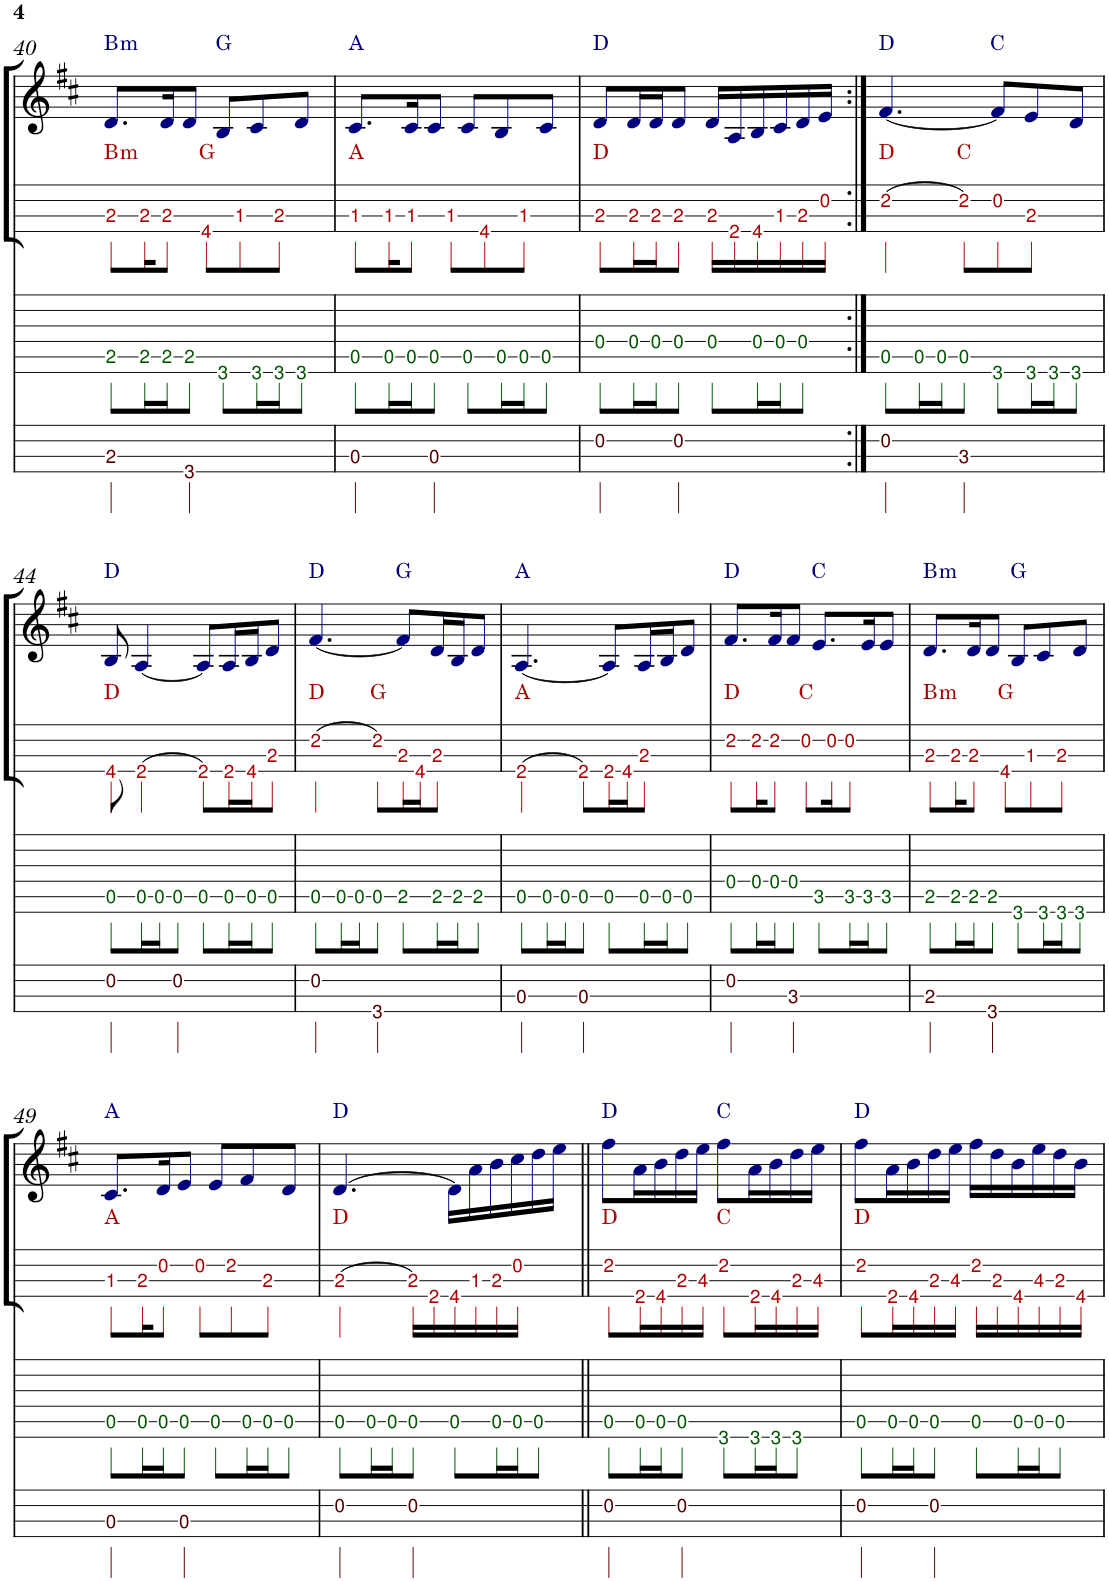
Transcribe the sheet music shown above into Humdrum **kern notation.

**kern	**kern	**kern	**harte	**kern	**harte
*part4	*part3	*part2	*part2	*part1	*part1
*staff4	*staff3	*staff2	*	*staff1	*
*I"Bass Guitar	*I"Guitar	*I"Ukulele	*	*I"Mandolin	*
!!LO:PB:g=z
*	*	*	*	*clefG2	*
*k[f#c#]	*k[f#c#]	*k[f#c#]	*	*k[f#c#]	*
*D:	*D:	*D:	*	*D:	*
*M6/8	*M6/8	*M6/8	*	*M6/8	*
=40	=40	=40	=40	=40	=40
!	!	!	!LO:H:kt=m	!	!LO:H:kt=m
4BBBi\	8BBj\L	8dZ\L	B:min	8.dV/L	B:min
.	16BBj\L	16dZ\K	.	.	.
.	16BBj\J	8dZ\J	.	16dV/K	.
4GGGi\	8BBj\J	.	.	8dV/J	.
.	.	8BZ\L	G:maj	.	.
.	8GGj\L	.	.	8BV/L	G:maj
.	.	8c#Z\	.	.	.
4ryy	16GGj\L	.	.	8c#V/	.
.	16GGj\J	8dZ\J	.	.	.
.	8GGj\J	.	.	8dV/J	.
.	.	16ryy	.	.	.
=41	=41	=41	=41	=41	=41
4AAAi\	8AAj\L	8c#Z\L	A:maj	8.c#V/L	A:maj
.	16AAj\L	16c#Z\K	.	.	.
.	16AAj\J	8c#Z\J	.	16c#V/K	.
4AAAi\	8AAj\J	.	.	8c#V/J	.
.	.	8c#Z\L	.	.	.
.	8AAj\L	.	.	8c#V/L	.
.	.	8BZ\	.	.	.
4ryy	16AAj\L	.	.	8BV/	.
.	16AAj\J	8c#Z\J	.	.	.
.	8AAj\J	.	.	8c#V/J	.
.	.	16ryy	.	.	.
=42	=42	=42	=42	=42	=42
4DDi\	8Dj\L	8dZ\L	D:maj	8dV/L	D:maj
.	16Dj\L	16dZ\L	.	16dV/L	.
.	16Dj\J	16dZ\J	.	16dV/J	.
4DDi\	8Dj\J	8dZ\J	.	8dV/J	.
.	8Dj\L	16dZ\LL	.	16dV/LL	.
.	.	16AZ\	.	16AV/	.
4ryy	16Dj\L	16BZ\	.	16BV/	.
.	16Dj\J	16c#Z\	.	16c#V/	.
.	8Dj\J	16dZ\	.	16dV/	.
.	.	16eZ\JJ	.	16eV/JJ	.
=43:|!	=43:|!	=43:|!	=43:|!	=43:|!	=43:|!
4DDi\	8AAj\L	[4f#Z\	D:maj	[4.f#V/	D:maj
.	16AAj\L	.	.	.	.
.	16AAj\J	.	.	.	.
4CCni\	8AAj\J	8f#Z\L]	C:maj	.	.
.	8GGj\L	8eZ\	.	8f#V/L]	C:maj
4ryy	16GGj\L	8dZ\J	.	8eV/	.
.	16GGj\J	.	.	.	.
.	8GGj\J	8ryy	.	8dV/J	.
!!LO:LB:g=z
=44	=44	=44	=44	=44	=44
4DDi\	8AAj\L	8BZ\	D:maj	8BV/	D:maj
.	16AAj\L	[4AZ\	.	[4AV/	.
.	16AAj\J	.	.	.	.
4DDi\	8AAj\J	.	.	.	.
.	8AAj\L	8AZ\L]	.	8AV/L]	.
4ryy	16AAj\L	16AZ\L	.	16AV/L	.
.	16AAj\J	16BZ\J	.	16BV/J	.
.	8AAj\J	8dZ\J	.	8dV/J	.
=45	=45	=45	=45	=45	=45
4DDi\	8AAj\L	[4f#Z\	D:maj	[4.f#V/	D:maj
.	16AAj\L	.	.	.	.
.	16AAj\J	.	.	.	.
4GGGi\	8AAj\J	8f#Z\L]	G:maj	.	.
.	8BBj\L	16dZ\L	.	8f#V/L]	G:maj
.	.	16BZ\J	.	.	.
4ryy	16BBj\L	8dZ\J	.	16dV/L	.
.	16BBj\J	.	.	16BV/J	.
.	8BBj\J	8ryy	.	8dV/J	.
=46	=46	=46	=46	=46	=46
4AAAi\	8AAj\L	[4AZ\	A:maj	[4.AV/	A:maj
.	16AAj\L	.	.	.	.
.	16AAj\J	.	.	.	.
4AAAi\	8AAj\J	8AZ\L]	.	.	.
.	8AAj\L	16AZ\L	.	8AV/L]	.
.	.	16BZ\J	.	.	.
4ryy	16AAj\L	8dZ\J	.	16AV/L	.
.	16AAj\J	.	.	16BV/J	.
.	8AAj\J	8ryy	.	8dV/J	.
=47	=47	=47	=47	=47	=47
4DDi\	8Dj\L	8f#Z\L	D:maj	8.f#V/L	D:maj
.	16Dj\L	16f#Z\K	.	.	.
.	16Dj\J	8f#Z\J	.	16f#V/K	.
4CCni\	8Dj\J	.	.	8f#V/J	.
.	.	8eZ\L	C:maj	.	.
.	8Cnj\L	.	.	8.eV/L	C:maj
.	.	16eZ\K	.	.	.
4ryy	16Cj\L	8eZ\J	.	.	.
.	16Cj\J	.	.	16eV/K	.
.	8Cj\J	8ryy	.	8eV/J	.
=48	=48	=48	=48	=48	=48
!	!	!	!LO:H:kt=m	!	!LO:H:kt=m
4BBBi\	8BBj\L	8dZ\L	B:min	8.dV/L	B:min
.	16BBj\L	16dZ\K	.	.	.
.	16BBj\J	8dZ\J	.	16dV/K	.
4GGGi\	8BBj\J	.	.	8dV/J	.
.	.	8BZ\L	G:maj	.	.
.	8GGj\L	.	.	8BV/L	G:maj
.	.	8c#Z\	.	.	.
4ryy	16GGj\L	.	.	8c#V/	.
.	16GGj\J	8dZ\J	.	.	.
.	8GGj\J	.	.	8dV/J	.
.	.	16ryy	.	.	.
!!LO:LB:g=z
=49	=49	=49	=49	=49	=49
4AAAi\	8AAj\L	8c#Z\L	A:maj	8.c#V/L	A:maj
.	16AAj\L	16dZ\K	.	.	.
.	16AAj\J	8eZ\J	.	16dV/K	.
4AAAi\	8AAj\J	.	.	8eV/J	.
.	.	8eZ\L	.	.	.
.	8AAj\L	.	.	8eV/L	.
.	.	8f#Z\	.	.	.
4ryy	16AAj\L	.	.	8f#V/	.
.	16AAj\J	8dZ\J	.	.	.
.	8AAj\J	.	.	8dV/J	.
.	.	16ryy	.	.	.
=50	=50	=50	=50	=50	=50
4DDi\	8AAj\L	[4dZ\	D:maj	[4.dV/	D:maj
.	16AAj\L	.	.	.	.
.	16AAj\J	.	.	.	.
4DDi\	8AAj\J	16dZ\LL]	.	.	.
.	.	16AZ\	.	.	.
.	8AAj\L	16BZ\	.	16dV\LL]	.
.	.	16c#Z\	.	16aV\	.
4ryy	16AAj\L	16dZ\	.	16bV\	.
.	16AAj\J	16eZ\JJ	.	16cc#V\	.
.	8AAj\J	8ryy	.	16ddV\	.
.	.	.	.	16eeV\JJ	.
=51||	=51||	=51||	=51||	=51||	=51||
4DDi\	8AAj\L	8f#Z\L	D:maj	8ff#V\L	D:maj
.	16AAj\L	16AZ\L	.	16aV\L	.
.	16AAj\J	16BZ\	.	16bV\	.
4DDi\	8AAj\J	16dZ\	.	16ddV\	.
.	.	16eZ\JJ	.	16eeV\JJ	.
.	8GGj\L	8f#Z\L	C:maj	8ff#V\L	C:maj
4ryy	16GGj\L	16AZ\L	.	16aV\L	.
.	16GGj\J	16BZ\	.	16bV\	.
.	8GGj\J	16dZ\	.	16ddV\	.
.	.	16eZ\JJ	.	16eeV\JJ	.
=52	=52	=52	=52	=52	=52
4DDi\	8AAj\L	8f#Z\L	D:maj	8ff#V\L	D:maj
.	16AAj\L	16AZ\L	.	16aV\L	.
.	16AAj\J	16BZ\	.	16bV\	.
4DDi\	8AAj\J	16dZ\	.	16ddV\	.
.	.	16eZ\JJ	.	16eeV\JJ	.
.	8AAj\L	16f#Z\LL	.	16ff#V\LL	.
.	.	16dZ\	.	16ddV\	.
4ryy	16AAj\L	16BZ\	.	16bV\	.
.	16AAj\J	16eZ\	.	16eeV\	.
.	8AAj\J	16dZ\	.	16ddV\	.
.	.	16BZ\JJ	.	16bV\JJ	.
=	=	=	=	=	=
*-	*-	*-	*-	*-	*-
